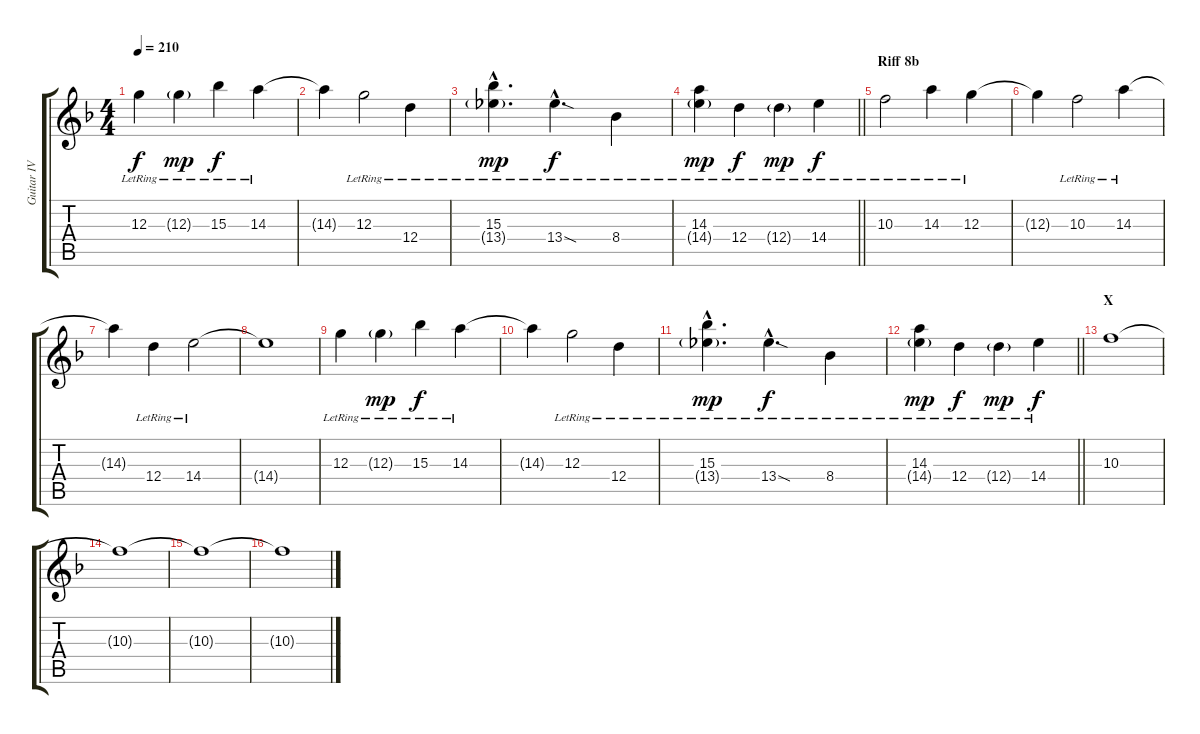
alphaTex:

\track ("Guitar IV [Center]" "Guitar IV ") {instrument overdrivenguitar}
\staff {score tabs}
\tuning (E4 B3 G3 D3 A2 D2) {hide}
\ts (4 4)
\tempo 210
\clef g2
\ks dminor
12.3{lr}.4{dy f} 12.3{g lr}.4{dy mp} 15.3{lr}.4{dy f} 14.3{lr}.4 |
14.3{t}.4 12.3{lr}.2 12.4{lr}.4 |
(15.3{hac lr} 13.4{g hac lr}).4{d dy mp} 13.4{sod hac lr}.4{d dy f} 8.4{lr}.4 |
\barLineRight lightlight
(14.3{lr} 14.4{g lr}).4{dy mp} 12.4{lr}.4{dy f} 12.4{g lr}.4{dy mp} 14.4{lr}.4{dy f} |
\section ("" "Riff 8b")
10.3{lr}.2 14.3{lr}.4 12.3{lr}.4 |
12.3{t}.4 10.3{lr}.2 14.3{lr}.4 |
14.3{t}.4 12.4{lr}.4 14.4{lr}.2 |
14.4{t}.1 |
12.3{lr}.4 12.3{g lr}.4{dy mp} 15.3{lr}.4{dy f} 14.3{lr}.4 |
14.3{t}.4 12.3{lr}.2 12.4{lr}.4 |
(15.3{hac lr} 13.4{g hac lr}).4{d dy mp} 13.4{sod hac lr}.4{d dy f} 8.4{lr}.4 |
\barLineRight lightlight
(14.3{lr} 14.4{g lr}).4{dy mp} 12.4{lr}.4{dy f} 12.4{g lr}.4{dy mp} 14.4{lr}.4{dy f} |
\section ("" "X")
10.3.1 |
10.3{t}.1{volume 12} |
10.3{t}.1{volume 7} |
10.3{t}.1{volume 0}
